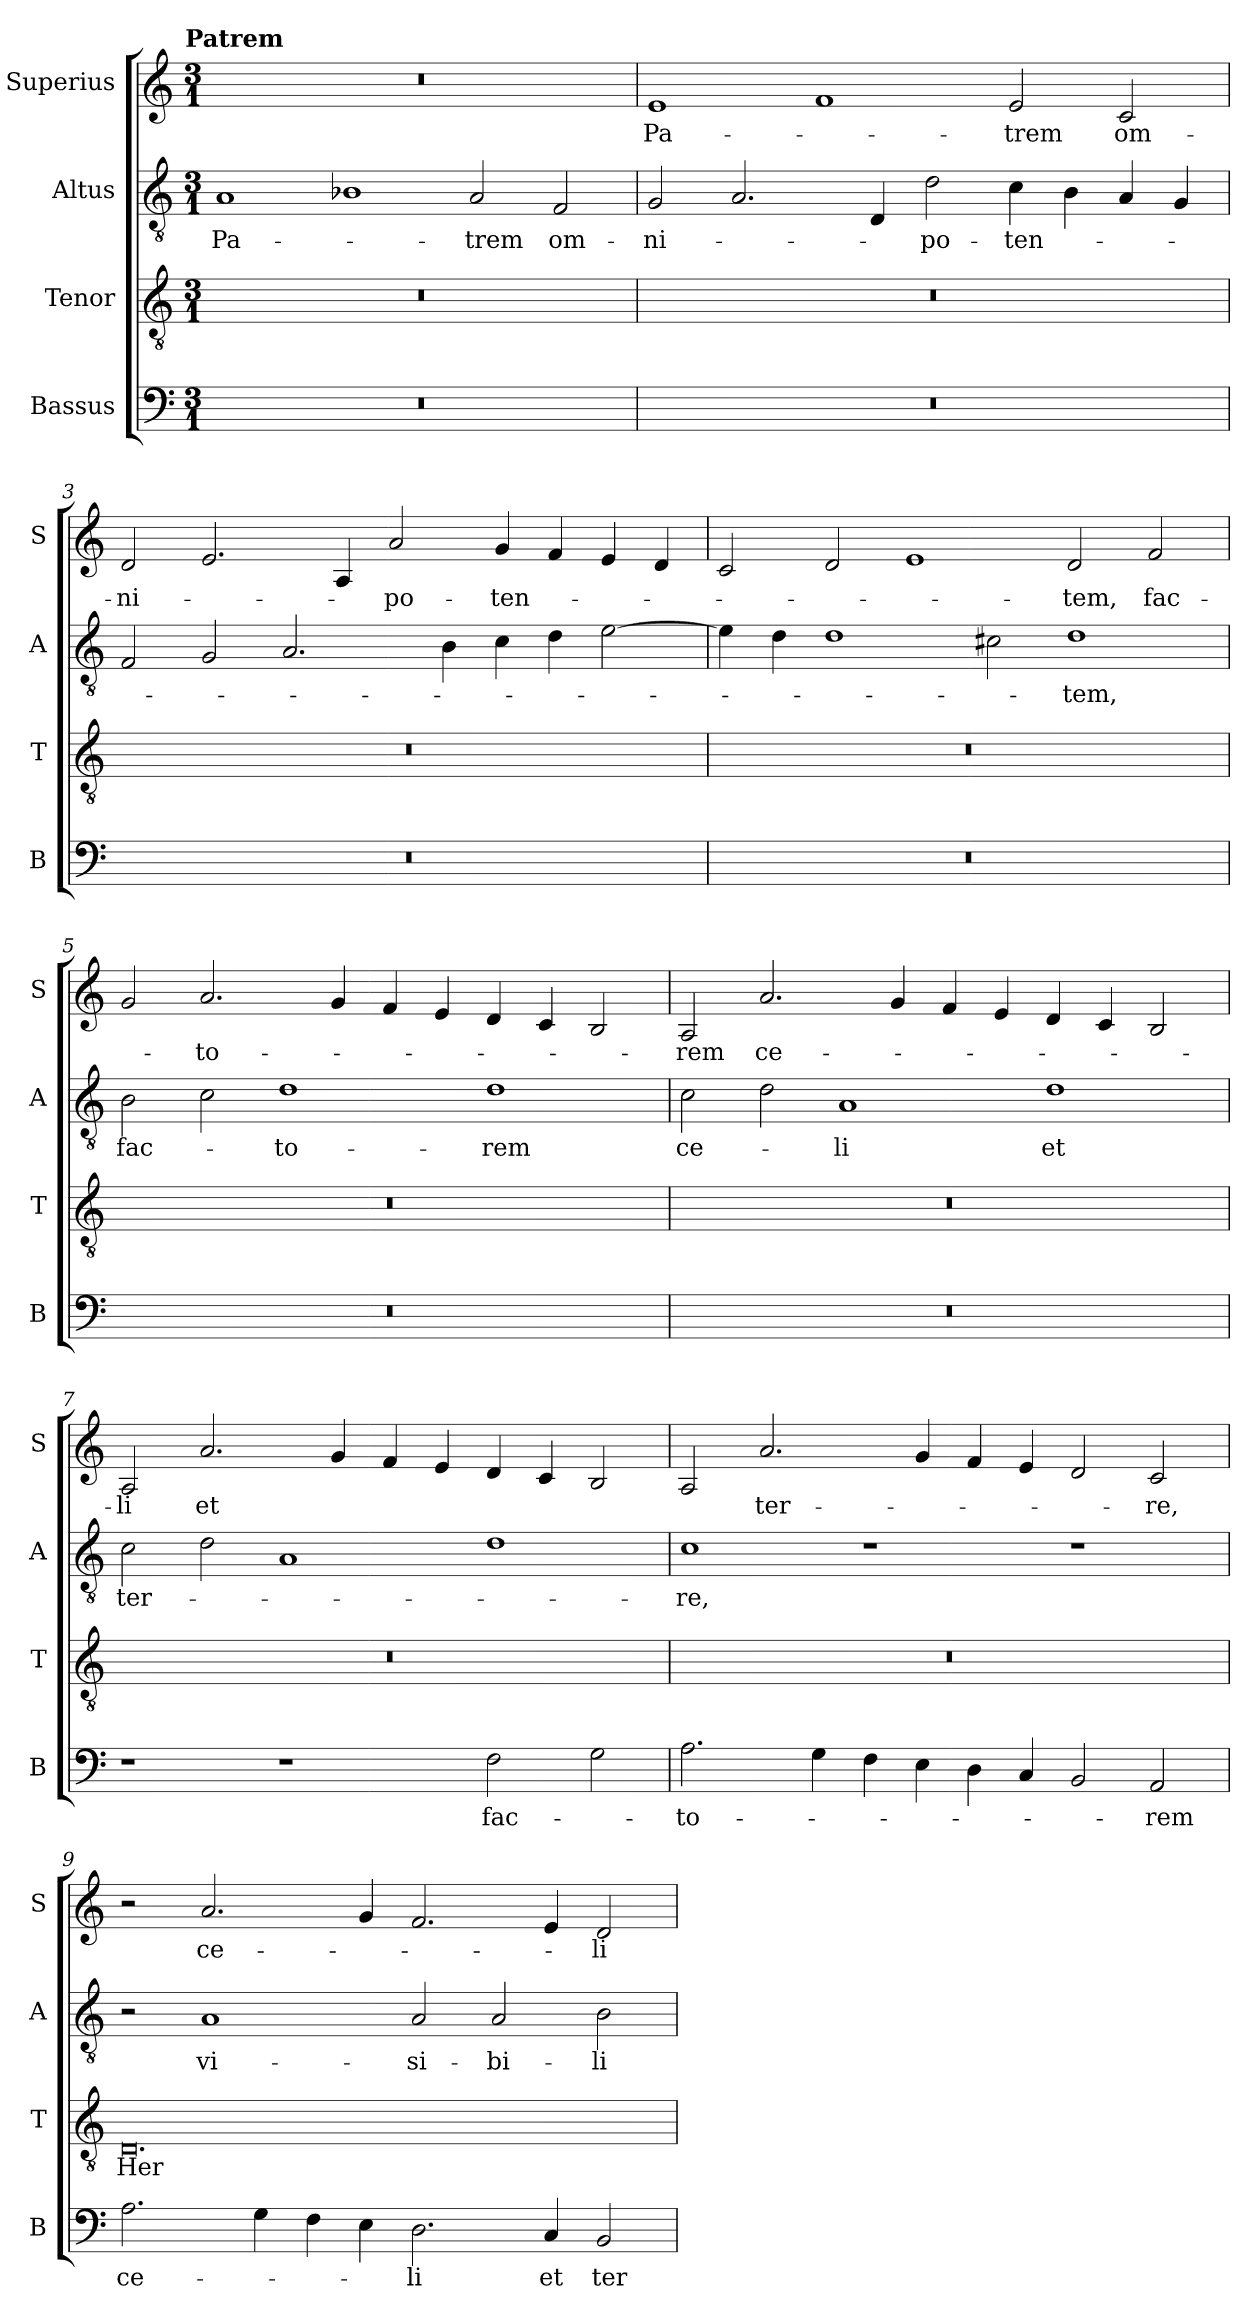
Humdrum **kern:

**kern	**text	**kern	**text	**kern	**text	**kern	**text
*part4	*part4	*part3	*part3	*part2	*part2	*part1	*part1
*staff4	*staff4	*staff3	*staff3	*staff2	*staff2	*staff1	*staff1
*I"Bassus	*	*I"Tenor	*	*I"Altus	*	*I"Superius	*
*I'B	*	*I'T	*	*I'A	*	*I'S	*
*clefF4	*	*clefGv2	*	*clefGv2	*	*clefG2	*
*k[]	*	*k[]	*	*k[]	*	*k[]	*
!!LO:TX:omd:t=Patrem
*M3/1	*	*M3/1	*	*M3/1	*	*M3/1	*
=1	=1	=1	=1	=1	=1	=1	=1
0.r	.	0.r	.	1A	Pa-	0.r	.
.	.	.	.	1B-X	.	.	.
.	.	.	.	2A/	-trem	.	.
.	.	.	.	2F/	om-	.	.
=2	=2	=2	=2	=2	=2	=2	=2
0.r	.	0.r	.	2G/	-ni-	1e	Pa-
.	.	.	.	2.A/	.	.	.
.	.	.	.	.	.	1f	.
.	.	.	.	4D/	.	.	.
.	.	.	.	2d\	-po-	.	.
.	.	.	.	4c\	-ten-	2e/	-trem
.	.	.	.	4B\	.	.	.
.	.	.	.	4A/	.	2c/	om-
.	.	.	.	4G/	.	.	.
=3	=3	=3	=3	=3	=3	=3	=3
0.r	.	0.r	.	2F/	.	2d/	-ni-
.	.	.	.	2G/	.	2.e/	.
.	.	.	.	2.A/	.	.	.
.	.	.	.	.	.	4A/	.
.	.	.	.	.	.	2a/	-po-
.	.	.	.	4B\	.	.	.
.	.	.	.	4c\	.	4g/	-ten-
.	.	.	.	4d\	.	4f/	.
.	.	.	.	[2e\	.	4e/	.
.	.	.	.	.	.	4d/	.
=4	=4	=4	=4	=4	=4	=4	=4
0.r	.	0.r	.	4e\]	.	2c/	.
.	.	.	.	4d\	.	.	.
.	.	.	.	1d	.	2d/	.
.	.	.	.	.	.	1e	.
.	.	.	.	2c#X\	.	.	.
.	.	.	.	1d	-tem,	2d/	-tem,
.	.	.	.	.	.	2f/	fac-
=5	=5	=5	=5	=5	=5	=5	=5
0.r	.	0.r	.	2B\	fac-	2g/	.
.	.	.	.	2c\	.	2.a/	-to-
.	.	.	.	1d	-to-	.	.
.	.	.	.	.	.	4g/	.
.	.	.	.	.	.	4f/	.
.	.	.	.	.	.	4e/	.
.	.	.	.	1d	-rem	4d/	.
.	.	.	.	.	.	4c/	.
.	.	.	.	.	.	2B/	.
=6	=6	=6	=6	=6	=6	=6	=6
0.r	.	0.r	.	2c\	ce-	2A/	-rem
.	.	.	.	2d\	.	2.a/	ce-
.	.	.	.	1A	-li	.	.
.	.	.	.	.	.	4g/	.
.	.	.	.	.	.	4f/	.
.	.	.	.	.	.	4e/	.
.	.	.	.	1d	et	4d/	.
.	.	.	.	.	.	4c/	.
.	.	.	.	.	.	2B/	.
=7	=7	=7	=7	=7	=7	=7	=7
1r	.	0.r	.	2c\	ter-	2A/	-li
.	.	.	.	2d\	.	2.a/	et
1r	.	.	.	1A	.	.	.
.	.	.	.	.	.	4g/	.
.	.	.	.	.	.	4f/	.
.	.	.	.	.	.	4e/	.
2F\	fac-	.	.	1d	.	4d/	.
.	.	.	.	.	.	4c/	.
2G\	.	.	.	.	.	2B/	.
=8	=8	=8	=8	=8	=8	=8	=8
2.A\	-to-	0.r	.	1c	-re,	2A/	.
.	.	.	.	.	.	2.a/	ter-
4G\	.	.	.	.	.	.	.
4F\	.	.	.	1r	.	.	.
4E\	.	.	.	.	.	4g/	.
4D\	.	.	.	.	.	4f/	.
4C/	.	.	.	.	.	4e/	.
2BB/	.	.	.	1r	.	2d/	.
2AA/	-rem	.	.	.	.	2c/	-re,
=9	=9	=9	=9	=9	=9	=9	=9
2.A\	ce-	0.D	Her-	2r	.	2r	.
.	.	.	.	1A	vi-	2.a/	ce-
4G\	.	.	.	.	.	.	.
4F\	.	.	.	.	.	.	.
4E\	.	.	.	.	.	4g/	.
2.D\	-li	.	.	2A/	-si-	2.f/	.
.	.	.	.	2A/	-bi-	.	.
4C/	et	.	.	.	.	4e/	.
2BB/	ter-	.	.	2B\	-li-	2d/	-li
=	=	=	=	=	=	=	=
*-	*-	*-	*-	*-	*-	*-	*-
